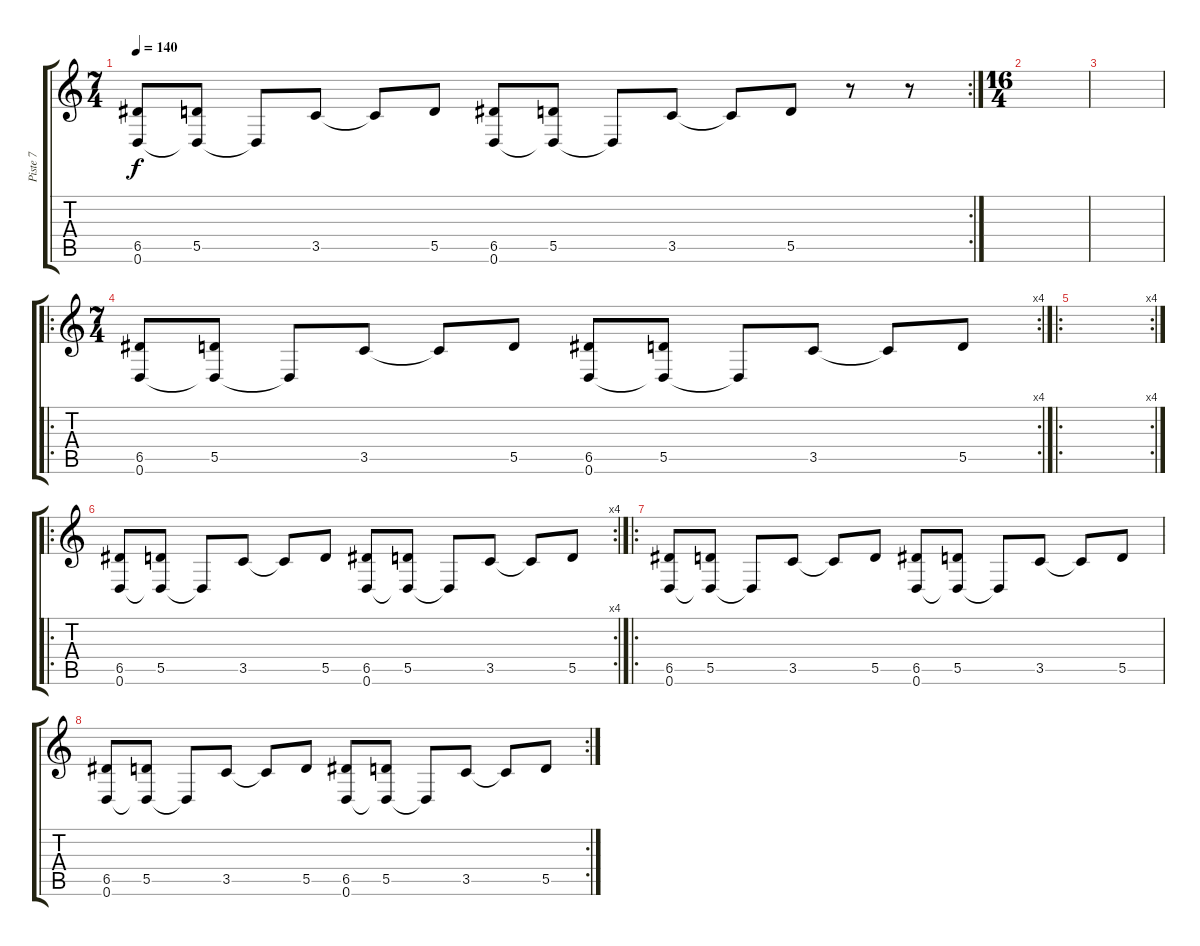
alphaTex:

\track ("Piste 7" "Piste 7") {instrument distortionguitar}
\staff {score tabs}
\tuning (E4 B3 G3 D3 A2 D2) {hide}
\rc 2
\ts (7 4)
\tempo 140
\clef g2
\ks c
(6.5 0.6).8{dy f} (5.5 0.6{t}).8 0.6{t}.8 3.5.8 3.5{t}.8 5.5.8 (6.5 0.6).8 (5.5 0.6{t}).8 0.6{t}.8 3.5.8 3.5{t}.8 5.5.8 r.8 r.8 |
\ts (16 4)
|
|
\ro
\rc 4
\ts (7 4)
(6.5 0.6).8 (5.5 0.6{t}).8 0.6{t}.8 3.5.8 3.5{t}.8 5.5.8 (6.5 0.6).8 (5.5 0.6{t}).8 0.6{t}.8 3.5.8 3.5{t}.8 5.5.8 |
\ro
\rc 4
|
\ro
\rc 4
(6.5 0.6).8 (5.5 0.6{t}).8 0.6{t}.8 3.5.8 3.5{t}.8 5.5.8 (6.5 0.6).8 (5.5 0.6{t}).8 0.6{t}.8 3.5.8 3.5{t}.8 5.5.8 |
\ro
(6.5 0.6).8 (5.5 0.6{t}).8 0.6{t}.8 3.5.8 3.5{t}.8 5.5.8 (6.5 0.6).8 (5.5 0.6{t}).8 0.6{t}.8 3.5.8 3.5{t}.8 5.5.8 |
\rc 2
(6.5 0.6).8 (5.5 0.6{t}).8 0.6{t}.8 3.5.8 3.5{t}.8 5.5.8 (6.5 0.6).8 (5.5 0.6{t}).8 0.6{t}.8 3.5.8 3.5{t}.8 5.5.8
